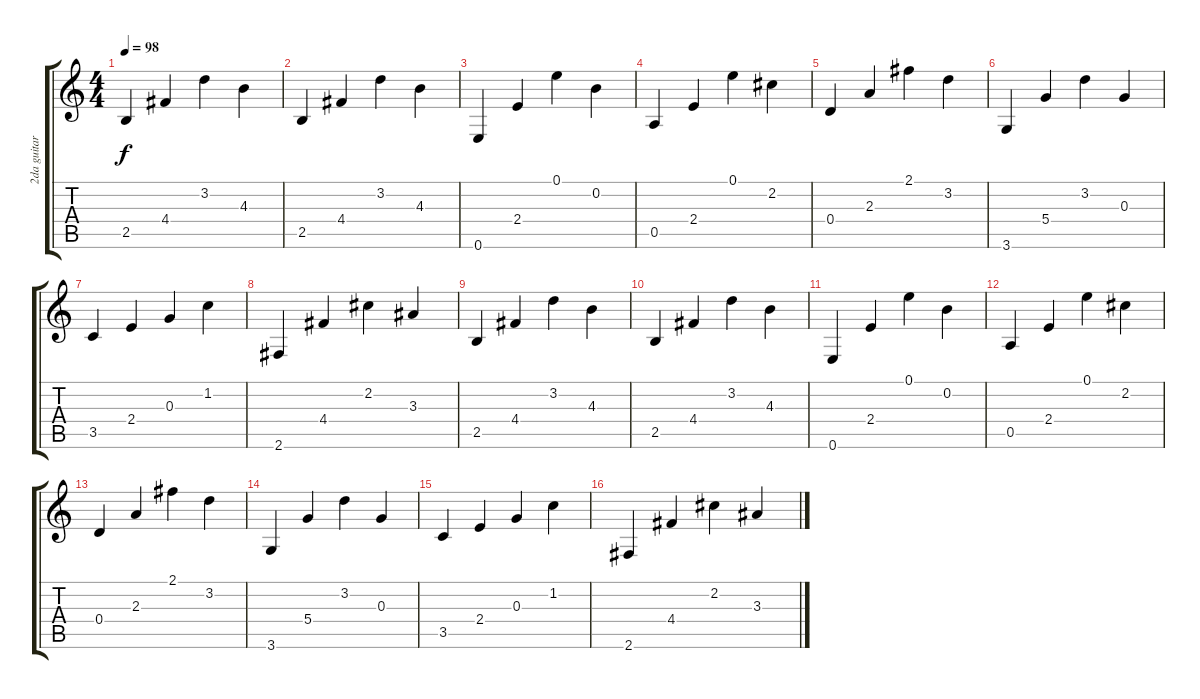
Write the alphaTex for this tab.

\track ("2da guitarra" "2da guitar") {instrument overdrivenguitar}
\staff {score tabs}
\tuning (E4 B3 G3 D3 A2 E2) {hide}
\ts (4 4)
\tempo 98
\clef g2
\ks c
2.5.4{dy f} 4.4.4 3.2.4 4.3.4 |
2.5.4 4.4.4 3.2.4 4.3.4 |
0.6.4 2.4.4 0.1.4 0.2.4 |
0.5.4 2.4.4 0.1.4 2.2.4 |
0.4.4 2.3.4 2.1.4 3.2.4 |
3.6.4 5.4.4 3.2.4 0.3.4 |
3.5.4 2.4.4 0.3.4 1.2.4 |
2.6.4 4.4.4 2.2.4 3.3.4 |
2.5.4 4.4.4 3.2.4 4.3.4 |
2.5.4 4.4.4 3.2.4 4.3.4 |
0.6.4 2.4.4 0.1.4 0.2.4 |
0.5.4 2.4.4 0.1.4 2.2.4 |
0.4.4 2.3.4 2.1.4 3.2.4 |
3.6.4 5.4.4 3.2.4 0.3.4 |
3.5.4 2.4.4 0.3.4 1.2.4 |
2.6.4 4.4.4 2.2.4 3.3.4
